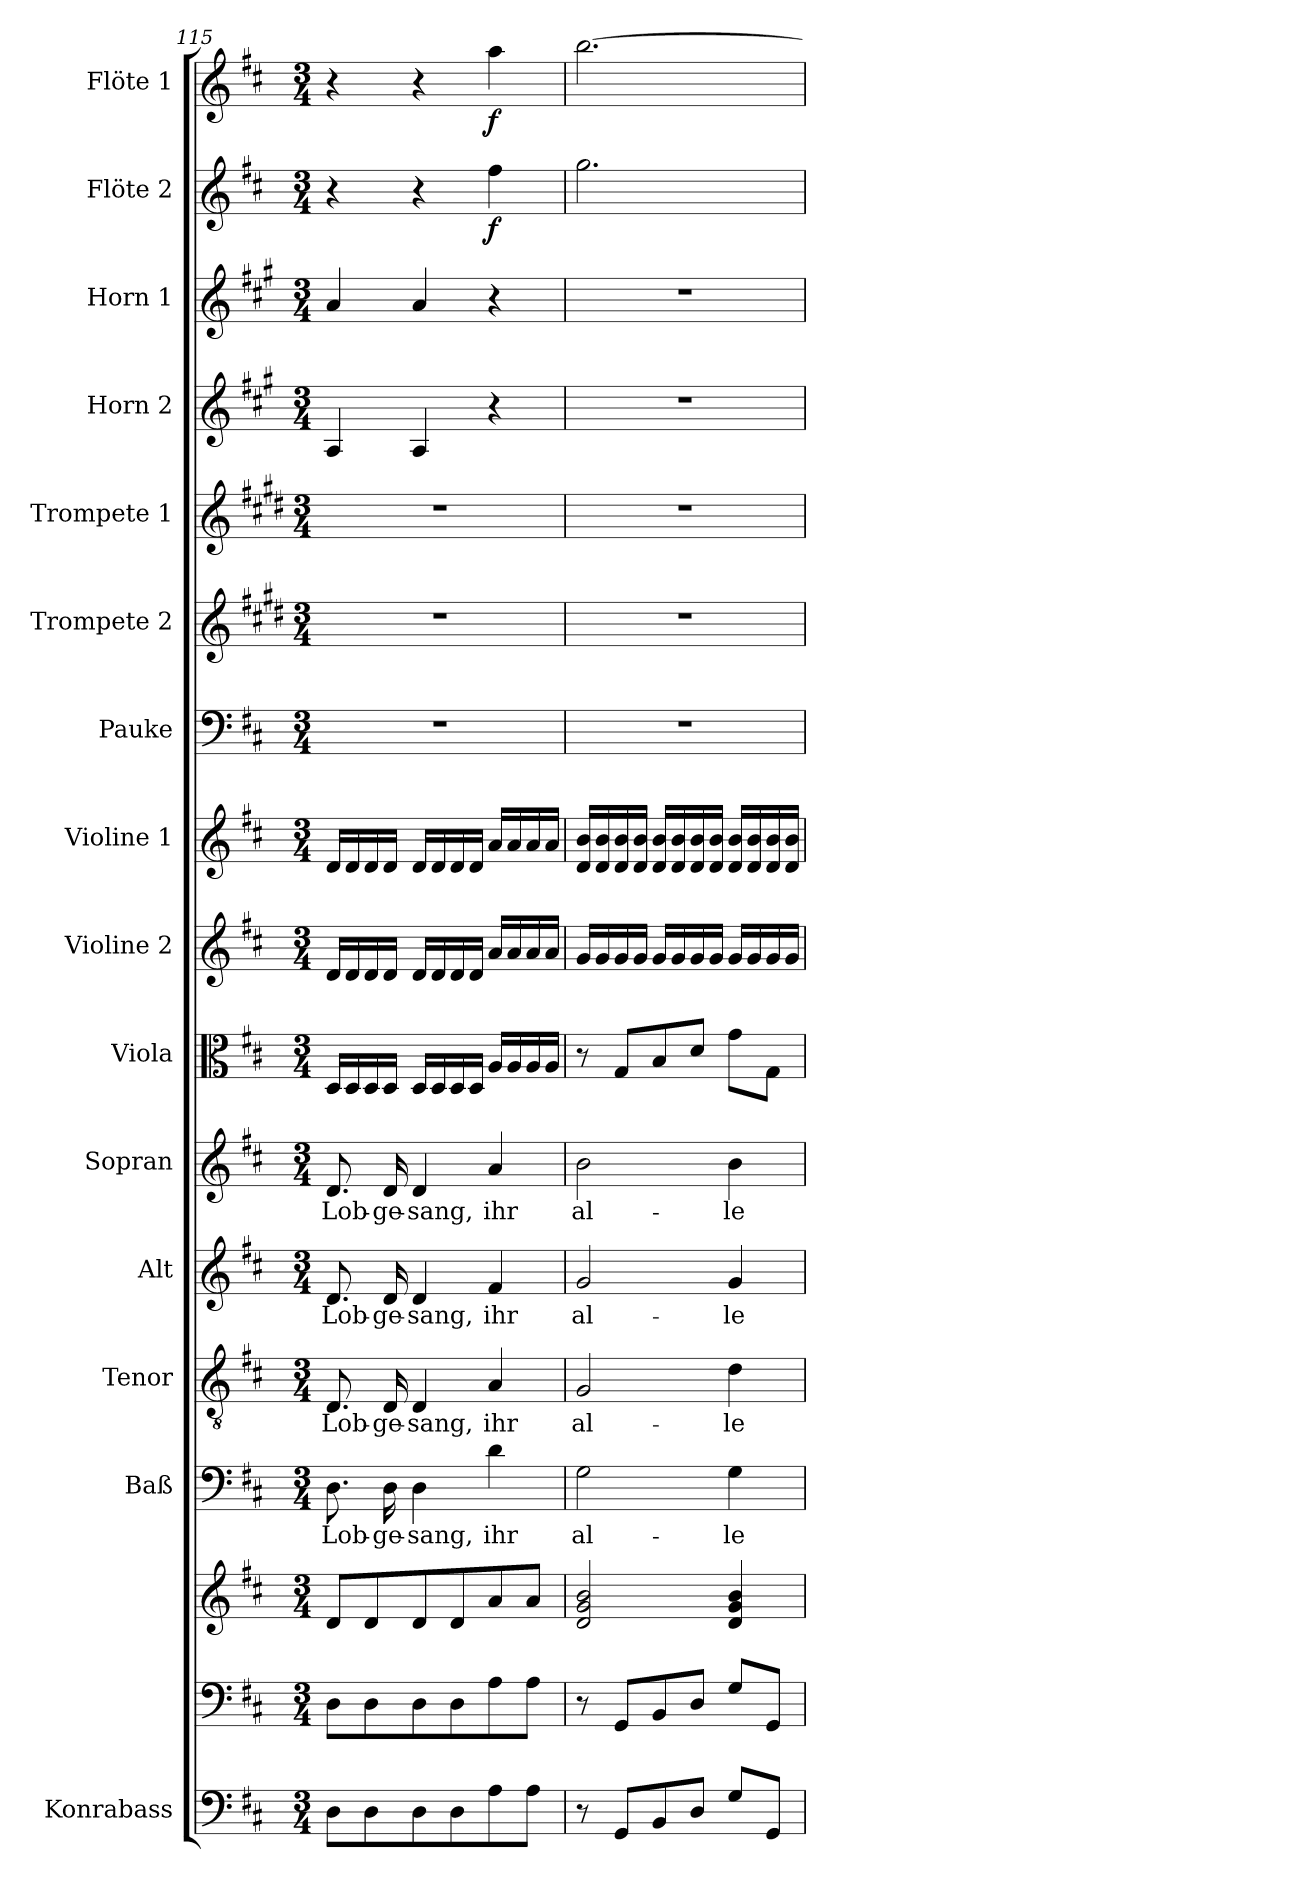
**kern	**kern	**kern	**kern	**text	**kern	**text	**kern	**text	**kern	**text	**kern	**kern	**kern	**kern	**kern	**kern	**kern	**kern	**kern	**dynam	**kern	**dynam
*part16	*part15	*part15	*part14	*part14	*part13	*part13	*part12	*part12	*part11	*part11	*part10	*part9	*part8	*part7	*part6	*part5	*part4	*part3	*part2	*part2	*part1	*part1
*staff17	*staff16	*staff15	*staff14	*staff14	*staff13	*staff13	*staff12	*staff12	*staff11	*staff11	*staff10	*staff9	*staff8	*staff7	*staff6	*staff5	*staff4	*staff3	*staff2	*staff2	*staff1	*staff1
*I"Konrabass	*	*	*I"Baß	*	*I"Tenor	*	*I"Alt	*	*I"Sopran	*	*I"Viola	*I"Violine 2	*I"Violine 1	*I"Pauke	*I"Trompete 2	*I"Trompete 1	*I"Horn 2	*I"Horn 1	*I"Flöte 2	*	*I"Flöte 1	*
*I'Kb.	*	*	*I'Baß	*	*I'Ten	*	*I'Alt	*	*I'Sop	*	*I'Vla.	*I'Vln. 2	*I'Vln. 1	*I'Pk.	*I'Trp. 2	*I'Trp. 1	*I'Hrn. 2	*I'Hrn. 1	*I'Fl. 2	*	*I'Fl. 1	*
*clefF4	*clefF4	*clefG2	*clefF4	*	*clefGv2	*	*clefG2	*	*clefG2	*	*clefC3	*clefG2	*clefG2	*clefF4	*clefG2	*clefG2	*clefG2	*clefG2	*clefG2	*	*clefG2	*
*ITrd7c12	*	*	*	*	*	*	*	*	*	*	*	*	*	*	*ITrd1c2	*ITrd1c2	*ITrd4c7	*ITrd4c7	*	*	*	*
*k[f#c#]	*k[f#c#]	*k[f#c#]	*k[f#c#]	*	*k[f#c#]	*	*k[f#c#]	*	*k[f#c#]	*	*k[f#c#]	*k[f#c#]	*k[f#c#]	*k[f#c#]	*k[f#c#]	*k[f#c#]	*k[f#c#]	*k[f#c#]	*k[f#c#]	*	*k[f#c#]	*
*D:	*D:	*D:	*D:	*	*D:	*	*D:	*	*D:	*	*D:	*D:	*D:	*D:	*D:	*D:	*D:	*D:	*D:	*	*D:	*
*M3/4	*M3/4	*M3/4	*M3/4	*	*M3/4	*	*M3/4	*	*M3/4	*	*M3/4	*M3/4	*M3/4	*M3/4	*M3/4	*M3/4	*M3/4	*M3/4	*M3/4	*	*M3/4	*
=115	=115	=115	=115	=115	=115	=115	=115	=115	=115	=115	=115	=115	=115	=115	=115	=115	=115	=115	=115	=115	=115	=115
!	!	!	!	!LO:LY:b	!	!LO:LY:b	!	!LO:LY:b	!	!LO:LY:b	!	!	!	!	!	!	!	!	!	!	!	!
8DD\L	8D\L	8d/L	8.D\	Lob-	8.D/	Lob-	8.d/	Lob-	8.d/	Lob-	16D/LL	16d/LL	16d/LL	2.r	2.r	2.r	4D/	4d/	4r	.	4r	.
.	.	.	.	.	.	.	.	.	.	.	16D/	16d/	16d/	.	.	.	.	.	.	.	.	.
8DD\	8D\	8d/	.	.	.	.	.	.	.	.	16D/	16d/	16d/	.	.	.	.	.	.	.	.	.
!	!	!	!	!LO:LY:b	!	!LO:LY:b	!	!LO:LY:b	!	!LO:LY:b	!	!	!	!	!	!	!	!	!	!	!	!
.	.	.	16D\	-ge-	16D/	-ge-	16d/	-ge-	16d/	-ge-	16D/JJ	16d/JJ	16d/JJ	.	.	.	.	.	.	.	.	.
!	!	!	!	!LO:LY:b	!	!LO:LY:b	!	!LO:LY:b	!	!LO:LY:b	!	!	!	!	!	!	!	!	!	!	!	!
8DD\	8D\	8d/	4D\	-sang,	4D/	-sang,	4d/	-sang,	4d/	-sang,	16D/LL	16d/LL	16d/LL	.	.	.	4D/	4d/	4r	.	4r	.
.	.	.	.	.	.	.	.	.	.	.	16D/	16d/	16d/	.	.	.	.	.	.	.	.	.
8DD\	8D\	8d/	.	.	.	.	.	.	.	.	16D/	16d/	16d/	.	.	.	.	.	.	.	.	.
.	.	.	.	.	.	.	.	.	.	.	16D/JJ	16d/JJ	16d/JJ	.	.	.	.	.	.	.	.	.
!	!	!	!	!LO:LY:b	!	!LO:LY:b	!	!LO:LY:b	!	!LO:LY:b	!	!	!	!	!	!	!	!	!	!LO:DY:b	!	!LO:DY:b
8AA\	8A\	8a/	4d\	ihr	4A/	ihr	4f#/	ihr	4a/	ihr	16A/LL	16a/LL	16a/LL	.	.	.	4r	4r	4ff#\	f	4aa\	f
.	.	.	.	.	.	.	.	.	.	.	16A/	16a/	16a/	.	.	.	.	.	.	.	.	.
8AA\J	8A\J	8a/J	.	.	.	.	.	.	.	.	16A/	16a/	16a/	.	.	.	.	.	.	.	.	.
.	.	.	.	.	.	.	.	.	.	.	16A/JJ	16a/JJ	16a/JJ	.	.	.	.	.	.	.	.	.
=116	=116	=116	=116	=116	=116	=116	=116	=116	=116	=116	=116	=116	=116	=116	=116	=116	=116	=116	=116	=116	=116	=116
!	!	!	!	!LO:LY:b	!	!LO:LY:b	!	!LO:LY:b	!	!LO:LY:b	!	!	!	!	!	!	!	!	!	!	!	!
8r	8r	2d/ 2g/ 2b/	2G\	al-	2G/	al-	2g/	al-	2b\	al-	8r	16g/LL	16d/ 16b/LL	2.r	2.r	2.r	2.r	2.r	2.gg\	.	[2.bb\	.
.	.	.	.	.	.	.	.	.	.	.	.	16g/	16d/ 16b/	.	.	.	.	.	.	.	.	.
8GGG/L	8GG/L	.	.	.	.	.	.	.	.	.	8G/L	16g/	16d/ 16b/	.	.	.	.	.	.	.	.	.
.	.	.	.	.	.	.	.	.	.	.	.	16g/JJ	16d/ 16b/JJ	.	.	.	.	.	.	.	.	.
8BBB/	8BB/	.	.	.	.	.	.	.	.	.	8B/	16g/LL	16d/ 16b/LL	.	.	.	.	.	.	.	.	.
.	.	.	.	.	.	.	.	.	.	.	.	16g/	16d/ 16b/	.	.	.	.	.	.	.	.	.
8DD/J	8D/J	.	.	.	.	.	.	.	.	.	8d/J	16g/	16d/ 16b/	.	.	.	.	.	.	.	.	.
.	.	.	.	.	.	.	.	.	.	.	.	16g/JJ	16d/ 16b/JJ	.	.	.	.	.	.	.	.	.
!	!	!	!	!LO:LY:b	!	!LO:LY:b	!	!LO:LY:b	!	!LO:LY:b	!	!	!	!	!	!	!	!	!	!	!	!
8GG/L	8G/L	4d/ 4g/ 4b/	4G\	-le	4d\	-le	4g/	-le	4b\	-le	8g\L	16g/LL	16d/ 16b/LL	.	.	.	.	.	.	.	.	.
.	.	.	.	.	.	.	.	.	.	.	.	16g/	16d/ 16b/	.	.	.	.	.	.	.	.	.
8GGG/J	8GG/J	.	.	.	.	.	.	.	.	.	8G\J	16g/	16d/ 16b/	.	.	.	.	.	.	.	.	.
.	.	.	.	.	.	.	.	.	.	.	.	16g/JJ	16d/ 16b/JJ	.	.	.	.	.	.	.	.	.
=	=	=	=	=	=	=	=	=	=	=	=	=	=	=	=	=	=	=	=	=	=	=
*-	*-	*-	*-	*-	*-	*-	*-	*-	*-	*-	*-	*-	*-	*-	*-	*-	*-	*-	*-	*-	*-	*-
